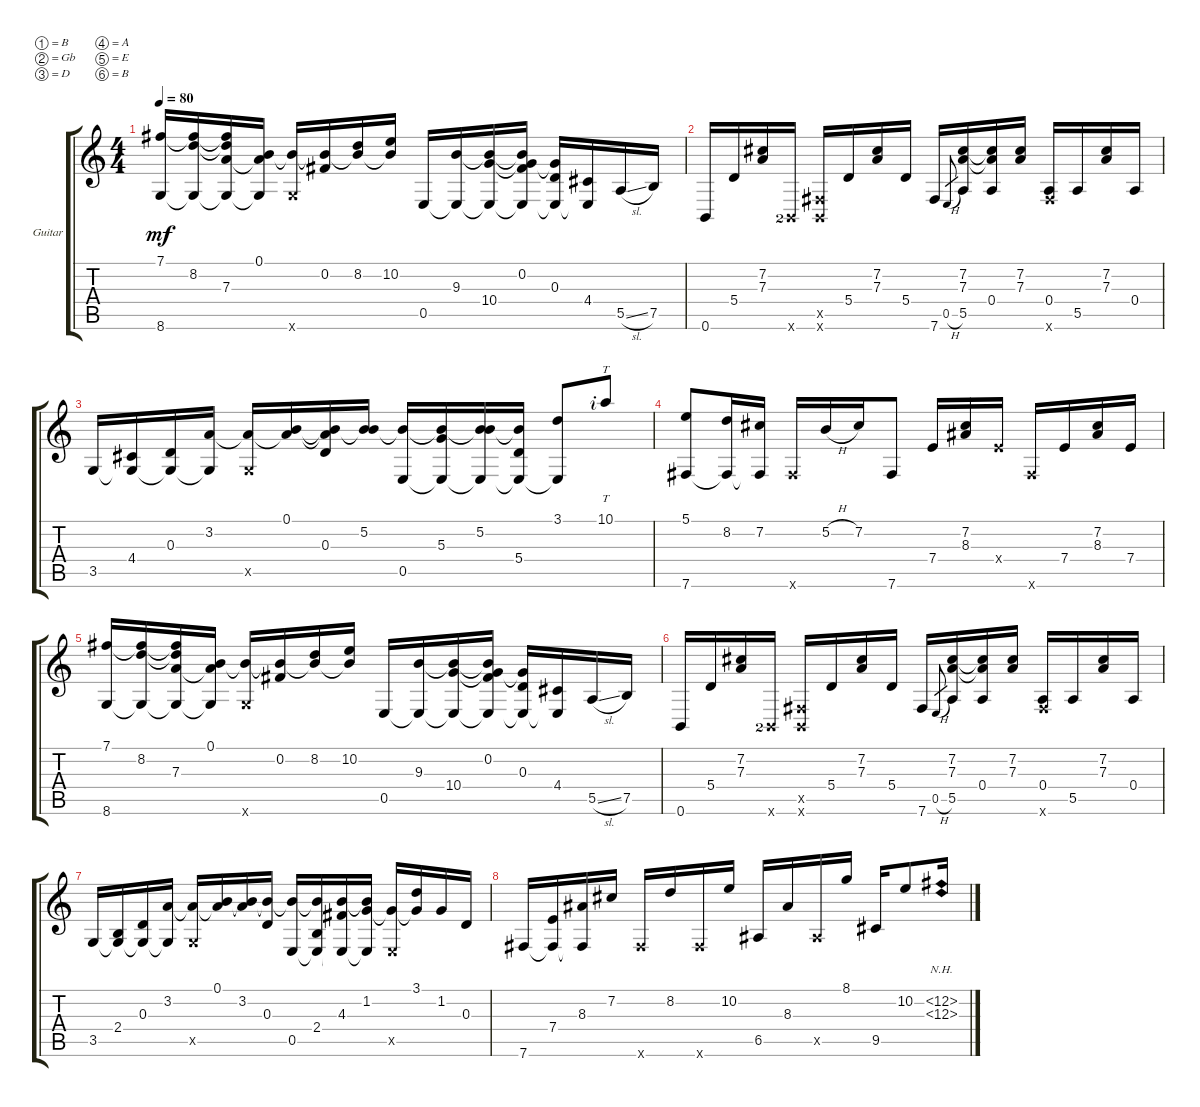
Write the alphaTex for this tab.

\bracketExtendMode groupsimilarinstruments
\firstSystemTrackNameOrientation horizontal
\otherSystemsTrackNameOrientation horizontal
\track ("Andy McKee" "Guitar") {instrument acousticguitarsteel}
\staff {score tabs}
\tuning (B3 Gb3 D3 A2 E2 B1)
\ts (4 4)
\tempo 80
\clef g2
\ks c
(7.1 8.6).16{dy mf} (8.2 7.1{t} 8.6{t}).16 (7.1{t} 8.2{t} 7.3 8.6{t}).16 (0.1 7.3{t} 8.6{t}).16 (8.6{x} 0.1{t}).16 (0.2 0.1{t}).16 (8.2 0.1{t}).16 (0.1{t} 10.2).16 0.5.16 (9.3 0.5{t}).16 (10.4 9.3{t} 0.5{t}).16 (0.2 9.3{t} 10.4{t} 0.5{t}).16 (0.3 10.4{t} 0.5{t}).16 (4.4 0.5{t}).16 5.5{sl}.16 7.5.16 |
0.6.16 5.4.16 (7.2 7.3).16 0.6{x lf 3}.16 (2.5{x} 0.6{x}).16 5.4.16 (7.2 7.3).16 5.4.16 7.6.16 0.5{h}.8{gr} (7.2 7.3 5.5).16 (7.2{t} 7.3{t} 0.4).16 (7.2 7.3).16 (0.4 7.6{x}).16 5.5.16 (7.2 7.3).16 0.4.16 |
3.5.16 (4.4 3.5{t}).16 (0.3 3.5{t}).16 (3.2 3.5{t}).16 (3.5{x} 3.2{t}).16 (0.1 3.2{t}).16 (3.2{t} 0.3 0.1{t}).16 (5.2 0.1{t}).16 (0.5 0.1{t}).16 (5.3 0.1{t} 0.5{t}).16 (5.2 0.1{t} 0.5{t}).16 (0.1{t} 5.4 0.5{t}).16 (3.1 0.5{t}).8 10.1{rf 2}.8{tt} |
(5.1 7.6).8 (8.2 7.6{t}).16 (7.2 7.6{t}).16 7.6{x}.16 5.2{h}.16 7.2.16 7.6.8 7.4.16 (7.2 8.3).16 7.4{x}.16 7.6{x}.16 7.4.16 (7.2 8.3).16 7.4.16 |
(7.1 8.6).16 (8.2 7.1{t} 8.6{t}).16 (7.1{t} 8.2{t} 7.3 8.6{t}).16 (0.1 7.3{t} 8.6{t}).16 (8.6{x} 0.1{t}).16 (0.2 0.1{t}).16 (8.2 0.1{t}).16 (0.1{t} 10.2).16 0.5.16 (9.3 0.5{t}).16 (10.4 9.3{t} 0.5{t}).16 (0.2 9.3{t} 10.4{t} 0.5{t}).16 (0.3 10.4{t} 0.5{t}).16 (4.4 0.5{t}).16 5.5{sl}.16 7.5.16 |
0.6.16 5.4.16 (7.2 7.3).16 0.6{x lf 3}.16 (2.5{x} 0.6{x}).16 5.4.16 (7.2 7.3).16 5.4.16 7.6.16 0.5{h}.8{gr} (7.2 7.3 5.5).16 (7.2{t} 7.3{t} 0.4).16 (7.2 7.3).16 (0.4 7.6{x}).16 5.5.16 (7.2 7.3).16 0.4.16 |
3.5.16 (2.4 3.5{t}).16 (0.3 3.5{t}).16 (3.2 3.5{t}).16 (3.5{x} 3.2{t}).16 (0.1 3.2{t}).16 (3.2 0.1{t}).16 (0.3 0.1{t}).16 (0.5 0.1{t}).16 (2.4 0.1{t} 0.5{t}).16 (4.3 0.1{t} 0.5{t}).16 (0.1{t} 1.2 0.5{t}).16 (0.5{x} 1.2{t}).16 (3.1 1.2{t}).16 1.2.16 0.3.16 |
7.6.16 (7.4 7.6{t}).16 (8.3 7.6{t}).16 7.2.16 7.6{x}.16 8.2.16 7.6{x}.16 10.2.16 6.5.16 8.3.16 6.5{x}.16 8.1.16 9.5.16 10.2.8 (12.2{nh} 12.3{nh}).16
